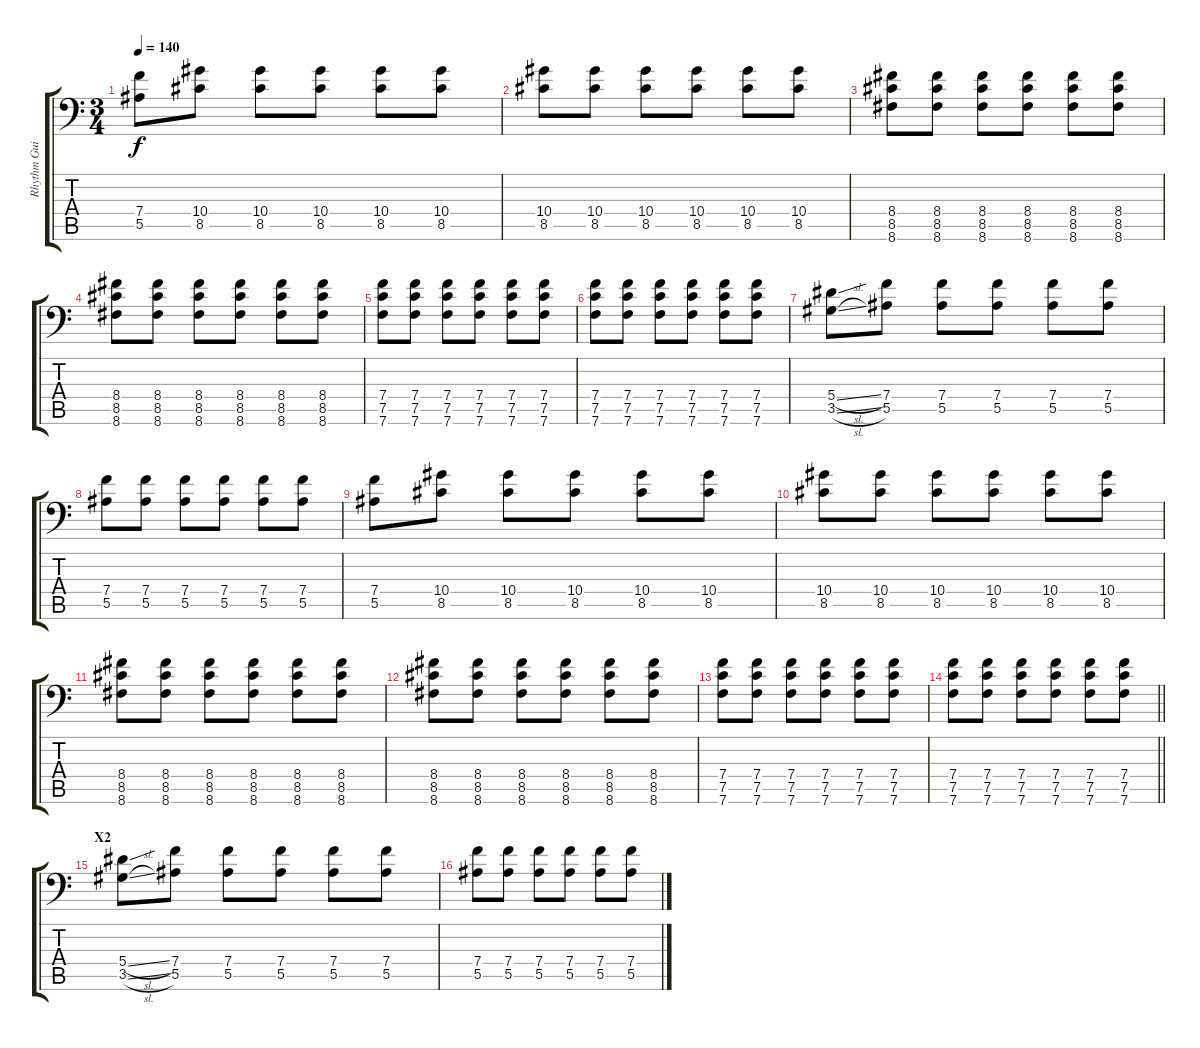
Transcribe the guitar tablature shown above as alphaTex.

\track ("Rhythm Guitar" "Rhythm Gui") {instrument distortionguitar}
\staff {score tabs}
\tuning (C4 G3 Eb3 Bb2 F2 Bb1) {hide}
\ts (3 4)
\tempo 140
\clef f4
\ks c
(7.4 5.5).8{dy f} (10.4 8.5).8 (10.4 8.5).8 (10.4 8.5).8 (10.4 8.5).8 (10.4 8.5).8 |
(10.4 8.5).8 (10.4 8.5).8 (10.4 8.5).8 (10.4 8.5).8 (10.4 8.5).8 (10.4 8.5).8 |
(8.4 8.5 8.6).8 (8.4 8.5 8.6).8 (8.4 8.5 8.6).8 (8.4 8.5 8.6).8 (8.4 8.5 8.6).8 (8.4 8.5 8.6).8 |
(8.4 8.5 8.6).8 (8.4 8.5 8.6).8 (8.4 8.5 8.6).8 (8.4 8.5 8.6).8 (8.4 8.5 8.6).8 (8.4 8.5 8.6).8 |
(7.4 7.5 7.6).8 (7.4 7.5 7.6).8 (7.4 7.5 7.6).8 (7.4 7.5 7.6).8 (7.4 7.5 7.6).8 (7.4 7.5 7.6).8 |
(7.4 7.5 7.6).8 (7.4 7.5 7.6).8 (7.4 7.5 7.6).8 (7.4 7.5 7.6).8 (7.4 7.5 7.6).8 (7.4 7.5 7.6).8 |
(5.4{sl} 3.5{sl}).8 (7.4 5.5).8 (7.4 5.5).8 (7.4 5.5).8 (7.4 5.5).8 (7.4 5.5).8 |
(7.4 5.5).8 (7.4 5.5).8 (7.4 5.5).8 (7.4 5.5).8 (7.4 5.5).8 (7.4 5.5).8 |
(7.4 5.5).8 (10.4 8.5).8 (10.4 8.5).8 (10.4 8.5).8 (10.4 8.5).8 (10.4 8.5).8 |
(10.4 8.5).8 (10.4 8.5).8 (10.4 8.5).8 (10.4 8.5).8 (10.4 8.5).8 (10.4 8.5).8 |
(8.4 8.5 8.6).8 (8.4 8.5 8.6).8 (8.4 8.5 8.6).8 (8.4 8.5 8.6).8 (8.4 8.5 8.6).8 (8.4 8.5 8.6).8 |
(8.4 8.5 8.6).8 (8.4 8.5 8.6).8 (8.4 8.5 8.6).8 (8.4 8.5 8.6).8 (8.4 8.5 8.6).8 (8.4 8.5 8.6).8 |
(7.4 7.5 7.6).8 (7.4 7.5 7.6).8 (7.4 7.5 7.6).8 (7.4 7.5 7.6).8 (7.4 7.5 7.6).8 (7.4 7.5 7.6).8 |
\barLineRight lightlight
(7.4 7.5 7.6).8 (7.4 7.5 7.6).8 (7.4 7.5 7.6).8 (7.4 7.5 7.6).8 (7.4 7.5 7.6).8 (7.4 7.5 7.6).8 |
\section ("" "X2")
(5.4{sl} 3.5{sl}).8 (7.4 5.5).8 (7.4 5.5).8 (7.4 5.5).8 (7.4 5.5).8 (7.4 5.5).8 |
(7.4 5.5).8 (7.4 5.5).8 (7.4 5.5).8 (7.4 5.5).8 (7.4 5.5).8 (7.4 5.5).8
